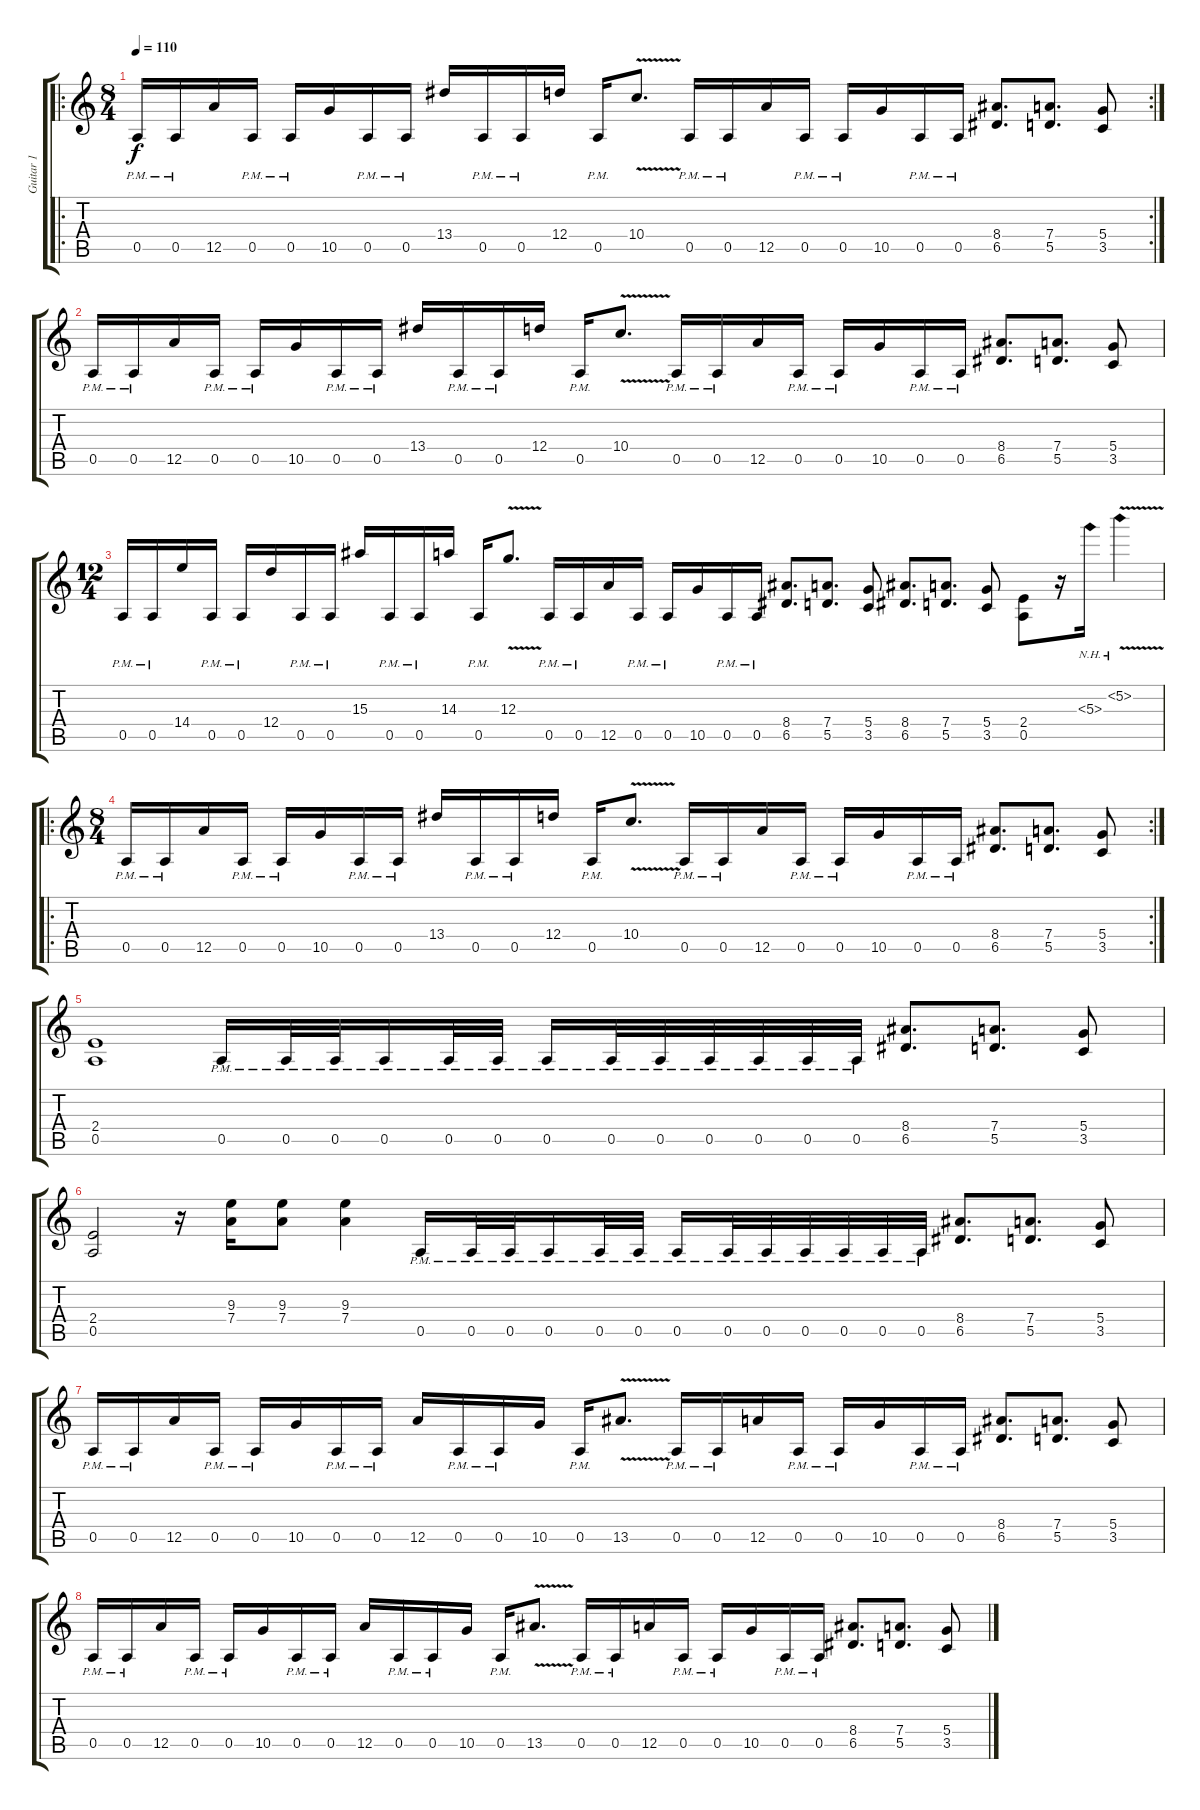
\track ("Guitar 1" "Guitar 1") {instrument overdrivenguitar}
\staff {score tabs}
\tuning (E4 B3 G3 D3 A2 E2) {hide}
\ro
\rc 2
\ts (8 4)
\tempo 110
\clef g2
\ks c
0.5{pm}.16{dy f instrument overdrivenguitar} 0.5{pm}.16 12.5.16 0.5{pm}.16 0.5{pm}.16 10.5.16 0.5{pm}.16 0.5{pm}.16 13.4.16 0.5{pm}.16 0.5{pm}.16 12.4.16 0.5{pm}.16 10.4{v}.8{d} 0.5{pm}.16 0.5{pm}.16 12.5.16 0.5{pm}.16 0.5{pm}.16 10.5.16 0.5{pm}.16 0.5{pm}.16 (8.4 6.5).8{d} (7.4 5.5).8{d} (5.4 3.5).8 |
0.5{pm}.16 0.5{pm}.16 12.5.16 0.5{pm}.16 0.5{pm}.16 10.5.16 0.5{pm}.16 0.5{pm}.16 13.4.16 0.5{pm}.16 0.5{pm}.16 12.4.16 0.5{pm}.16 10.4{v}.8{d} 0.5{pm}.16 0.5{pm}.16 12.5.16 0.5{pm}.16 0.5{pm}.16 10.5.16 0.5{pm}.16 0.5{pm}.16 (8.4 6.5).8{d} (7.4 5.5).8{d} (5.4 3.5).8 |
\ts (12 4)
0.5{pm}.16 0.5{pm}.16 14.4.16 0.5{pm}.16 0.5{pm}.16 12.4.16 0.5{pm}.16 0.5{pm}.16 15.3.16 0.5{pm}.16 0.5{pm}.16 14.3.16 0.5{pm}.16 12.3{v}.8{d} 0.5{pm}.16 0.5{pm}.16 12.5.16 0.5{pm}.16 0.5{pm}.16 10.5.16 0.5{pm}.16 0.5{pm}.16 (8.4 6.5).8{d} (7.4 5.5).8{d} (5.4 3.5).8 (8.4 6.5).8{d} (7.4 5.5).8{d} (5.4 3.5).8 (2.4 0.5).8 r.16 5.3{nh}.16 5.2{nh v}.4 |
\ro
\rc 2
\ts (8 4)
0.5{pm}.16 0.5{pm}.16 12.5.16 0.5{pm}.16 0.5{pm}.16 10.5.16 0.5{pm}.16 0.5{pm}.16 13.4.16 0.5{pm}.16 0.5{pm}.16 12.4.16 0.5{pm}.16 10.4{v}.8{d} 0.5{pm}.16 0.5{pm}.16 12.5.16 0.5{pm}.16 0.5{pm}.16 10.5.16 0.5{pm}.16 0.5{pm}.16 (8.4 6.5).8{d} (7.4 5.5).8{d} (5.4 3.5).8 |
(2.4 0.5).1 0.5{pm}.16 0.5{pm}.32 0.5{pm}.32 0.5{pm}.16 0.5{pm}.32 0.5{pm}.32 0.5{pm}.16 0.5{pm}.32 0.5{pm}.32 0.5{pm}.32 0.5{pm}.32 0.5{pm}.32 0.5{pm}.32 (8.4 6.5).8{d} (7.4 5.5).8{d} (5.4 3.5).8 |
(2.4 0.5).2 r.16 (9.3 7.4).16 (9.3 7.4).8 (9.3 7.4).4 0.5{pm}.16 0.5{pm}.32 0.5{pm}.32 0.5{pm}.16 0.5{pm}.32 0.5{pm}.32 0.5{pm}.16 0.5{pm}.32 0.5{pm}.32 0.5{pm}.32 0.5{pm}.32 0.5{pm}.32 0.5{pm}.32 (8.4 6.5).8{d} (7.4 5.5).8{d} (5.4 3.5).8 |
0.5{pm}.16 0.5{pm}.16 12.5.16 0.5{pm}.16 0.5{pm}.16 10.5.16 0.5{pm}.16 0.5{pm}.16 12.5.16 0.5{pm}.16 0.5{pm}.16 10.5.16 0.5{pm}.16 13.5{v}.8{d} 0.5{pm}.16 0.5{pm}.16 12.5.16 0.5{pm}.16 0.5{pm}.16 10.5.16 0.5{pm}.16 0.5{pm}.16 (8.4 6.5).8{d} (7.4 5.5).8{d} (5.4 3.5).8 |
0.5{pm}.16 0.5{pm}.16 12.5.16 0.5{pm}.16 0.5{pm}.16 10.5.16 0.5{pm}.16 0.5{pm}.16 12.5.16 0.5{pm}.16 0.5{pm}.16 10.5.16 0.5{pm}.16 13.5{v}.8{d} 0.5{pm}.16 0.5{pm}.16 12.5.16 0.5{pm}.16 0.5{pm}.16 10.5.16 0.5{pm}.16 0.5{pm}.16 (8.4 6.5).8{d} (7.4 5.5).8{d} (5.4 3.5).8
